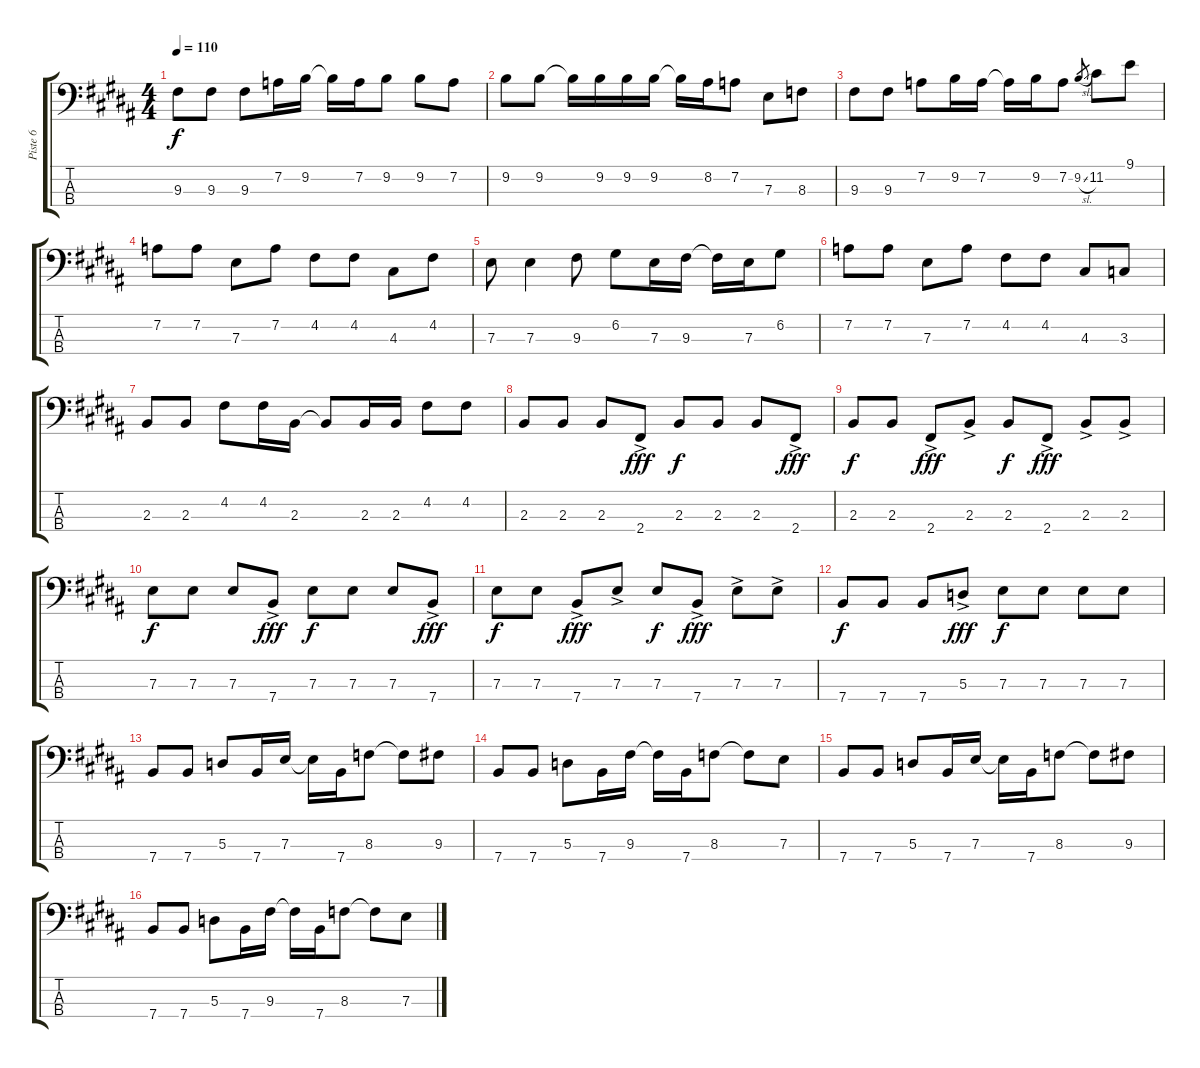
\track ("Piste 6" "Piste 6") {instrument electricbasspick}
\staff {score tabs}
\tuning (G2 D2 A1 E1) {hide}
\ts (4 4)
\tempo 110
\clef f4
\ks b
9.3.8{dy f} 9.3.8 9.3.8 7.2.16 9.2.16 9.2{t}.16 7.2.16 9.2.8 9.2.8 7.2.8 |
9.2.8 9.2.8 9.2{t}.16 9.2.16 9.2.16 9.2.16 9.2{t}.16 8.2.16 7.2.8 7.3.8 8.3.8 |
9.3.8 9.3.8 7.2.8 9.2.16 7.2.16 7.2{t}.16 9.2.16 7.2.8 9.2{sl}.8{gr} 11.2.8 9.1.8 |
7.2.8 7.2.8 7.3.8 7.2.8 4.2.8 4.2.8 4.3.8 4.2.8 |
7.3.8 7.3.4 9.3.8 6.2.8 7.3.16 9.3.16 9.3{t}.16 7.3.16 6.2.8 |
7.2.8 7.2.8 7.3.8 7.2.8 4.2.8 4.2.8 4.3.8 3.3.8 |
2.3.8 2.3.8 4.2.8 4.2.16 2.3.16 2.3{t}.8 2.3.16 2.3.16 4.2.8 4.2.8 |
2.3.8 2.3.8 2.3.8 2.4{ac}.8{dy fff} 2.3.8{dy f} 2.3.8 2.3.8 2.4{ac}.8{dy fff} |
2.3.8{dy f} 2.3.8 2.4{ac}.8{dy fff} 2.3{ac}.8 2.3.8{dy f} 2.4{ac}.8{dy fff} 2.3{ac}.8 2.3{ac}.8 |
7.3.8{dy f} 7.3.8 7.3.8 7.4{ac}.8{dy fff} 7.3.8{dy f} 7.3.8 7.3.8 7.4{ac}.8{dy fff} |
7.3.8{dy f} 7.3.8 7.4{ac}.8{dy fff} 7.3{ac}.8 7.3.8{dy f} 7.4{ac}.8{dy fff} 7.3{ac}.8 7.3{ac}.8 |
7.4.8{dy f} 7.4.8 7.4.8 5.3{ac}.8{dy fff} 7.3.8{dy f} 7.3.8 7.3.8 7.3.8 |
7.4.8 7.4.8 5.3.8 7.4.16 7.3.16 7.3{t}.16 7.4.16 8.3.8 8.3{t}.8 9.3.8 |
7.4.8 7.4.8 5.3.8 7.4.16 9.3.16 9.3{t}.16 7.4.16 8.3.8 8.3{t}.8 7.3.8 |
7.4.8 7.4.8 5.3.8 7.4.16 7.3.16 7.3{t}.16 7.4.16 8.3.8 8.3{t}.8 9.3.8 |
7.4.8 7.4.8 5.3.8 7.4.16 9.3.16 9.3{t}.16 7.4.16 8.3.8 8.3{t}.8 7.3.8
